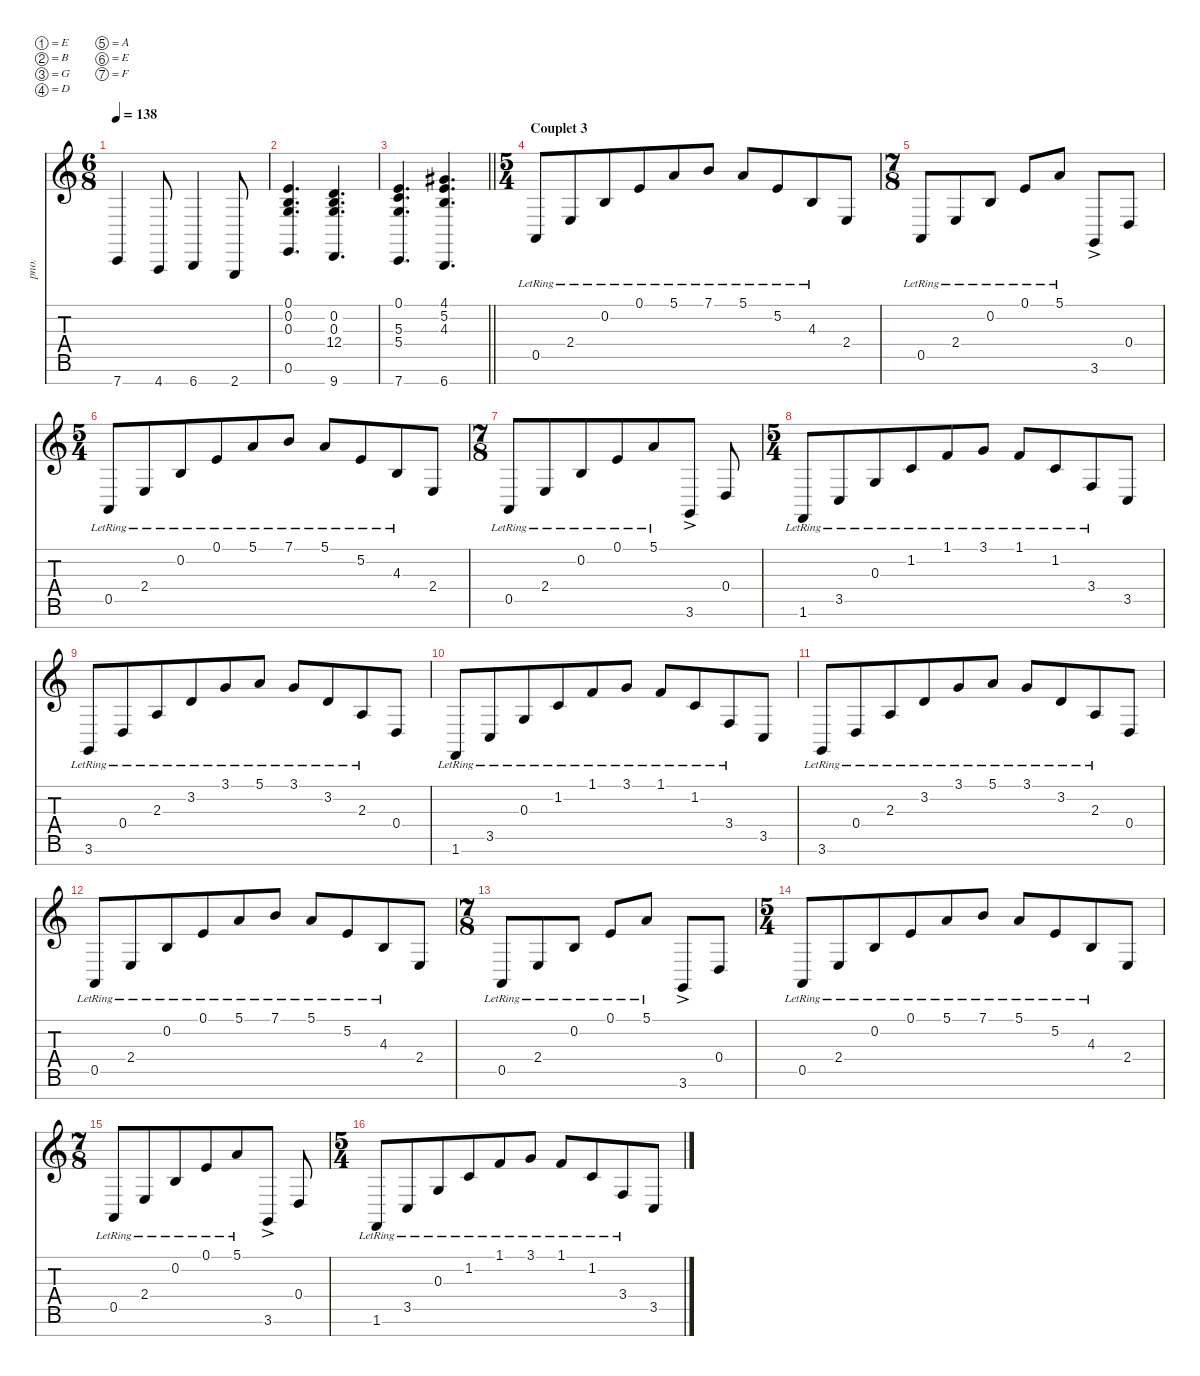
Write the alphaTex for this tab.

\defaultSystemsLayout 4
\hideDynamics
\bracketExtendMode nobrackets
\track ("Clavier" "pno.") {instrument acousticgrandpiano}
\staff {score tabs}
\tuning (E4 B3 G3 D3 A2 E2 F1)
\ts (6 8)
\tempo 138
\clef g2
\ks aminor
7.7.4{dy f} 4.7.8 6.7.4 2.7.8 |
(0.1 0.2 0.3 0.6).4{d} (0.2 0.3 12.4 9.7).4{d} |
\barLineRight lightlight
(0.1 5.3 5.4 7.7).4{d} (4.1{acc #} 5.2 4.3 6.7).4{d} |
\ts (5 4)
\beaming (8 6 4)
\section ("" "Couplet 3")
0.5{lr}.8 2.4{lr}.8 0.2{lr}.8 0.1{lr}.8 5.1{lr}.8 7.1{lr}.8 5.1{lr}.8 5.2{lr}.8 4.3{lr}.8 2.4.8 |
\ts (7 8)
\beaming (8 3 2 2)
0.5{lr}.8 2.4{lr}.8 0.2{lr}.8 0.1{lr}.8 5.1{lr}.8 3.6{ac}.8 0.4.8 |
\ts (5 4)
\beaming (8 6 4)
0.5{lr}.8 2.4{lr}.8 0.2{lr}.8 0.1{lr}.8 5.1{lr}.8 7.1{lr}.8 5.1{lr}.8 5.2{lr}.8 4.3{lr}.8 2.4.8 |
\ts (7 8)
\beaming (8 6 4)
0.5{lr}.8 2.4{lr}.8 0.2{lr}.8 0.1{lr}.8 5.1{lr}.8 3.6{ac}.8 0.4.8 |
\ts (5 4)
\beaming (8 6 4)
1.6{lr}.8 3.5{lr}.8 0.3{lr}.8 1.2{lr}.8 1.1{lr}.8 3.1{lr}.8 1.1{lr}.8 1.2{lr}.8 3.4{lr}.8 3.5.8 |
3.6{lr}.8 0.4{lr}.8 2.3{lr}.8 3.2{lr}.8 3.1{lr}.8 5.1{lr}.8 3.1{lr}.8 3.2{lr}.8 2.3{lr}.8 0.4.8 |
1.6{lr}.8 3.5{lr}.8 0.3{lr}.8 1.2{lr}.8 1.1{lr}.8 3.1{lr}.8 1.1{lr}.8 1.2{lr}.8 3.4{lr}.8 3.5.8 |
3.6{lr}.8 0.4{lr}.8 2.3{lr}.8 3.2{lr}.8 3.1{lr}.8 5.1{lr}.8 3.1{lr}.8 3.2{lr}.8 2.3{lr}.8 0.4.8 |
0.5{lr}.8 2.4{lr}.8 0.2{lr}.8 0.1{lr}.8 5.1{lr}.8 7.1{lr}.8 5.1{lr}.8 5.2{lr}.8 4.3{lr}.8 2.4.8 |
\ts (7 8)
\beaming (8 3 2 2)
0.5{lr}.8 2.4{lr}.8 0.2{lr}.8 0.1{lr}.8 5.1{lr}.8 3.6{ac}.8 0.4.8 |
\ts (5 4)
\beaming (8 6 4)
0.5{lr}.8 2.4{lr}.8 0.2{lr}.8 0.1{lr}.8 5.1{lr}.8 7.1{lr}.8 5.1{lr}.8 5.2{lr}.8 4.3{lr}.8 2.4.8 |
\ts (7 8)
\beaming (8 6 4)
0.5{lr}.8 2.4{lr}.8 0.2{lr}.8 0.1{lr}.8 5.1{lr}.8 3.6{ac}.8 0.4.8 |
\ts (5 4)
\beaming (8 6 4)
1.6{lr}.8 3.5{lr}.8 0.3{lr}.8 1.2{lr}.8 1.1{lr}.8 3.1{lr}.8 1.1{lr}.8 1.2{lr}.8 3.4{lr}.8 3.5.8
